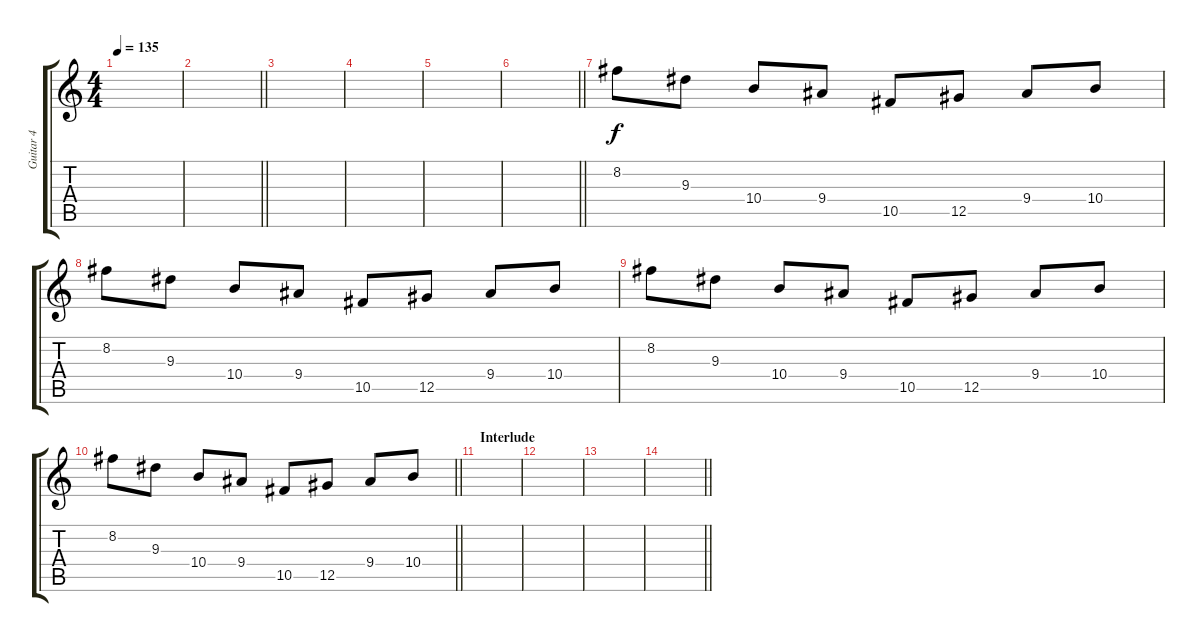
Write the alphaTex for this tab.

\track ("Guitar 4" "Guitar 4") {instrument distortionguitar}
\staff {score tabs}
\tuning (Eb4 Bb3 Gb3 Db3 Ab2 Db2) {hide}
\ts (4 4)
\tempo 135
\clef g2
\ks c
|
\barLineRight lightlight
|
|
|
|
\barLineRight lightlight
|
8.2.8{dy f volume 8 balance 8 instrument distortionguitar} 9.3.8 10.4.8 9.4.8 10.5.8 12.5.8 9.4.8 10.4.8 |
8.2.8 9.3.8 10.4.8 9.4.8 10.5.8 12.5.8 9.4.8 10.4.8 |
8.2.8 9.3.8 10.4.8 9.4.8 10.5.8 12.5.8 9.4.8 10.4.8 |
\barLineRight lightlight
8.2.8 9.3.8 10.4.8 9.4.8 10.5.8 12.5.8 9.4.8 10.4.8 |
\section ("" "Interlude")
|
|
|
\barLineRight lightlight
